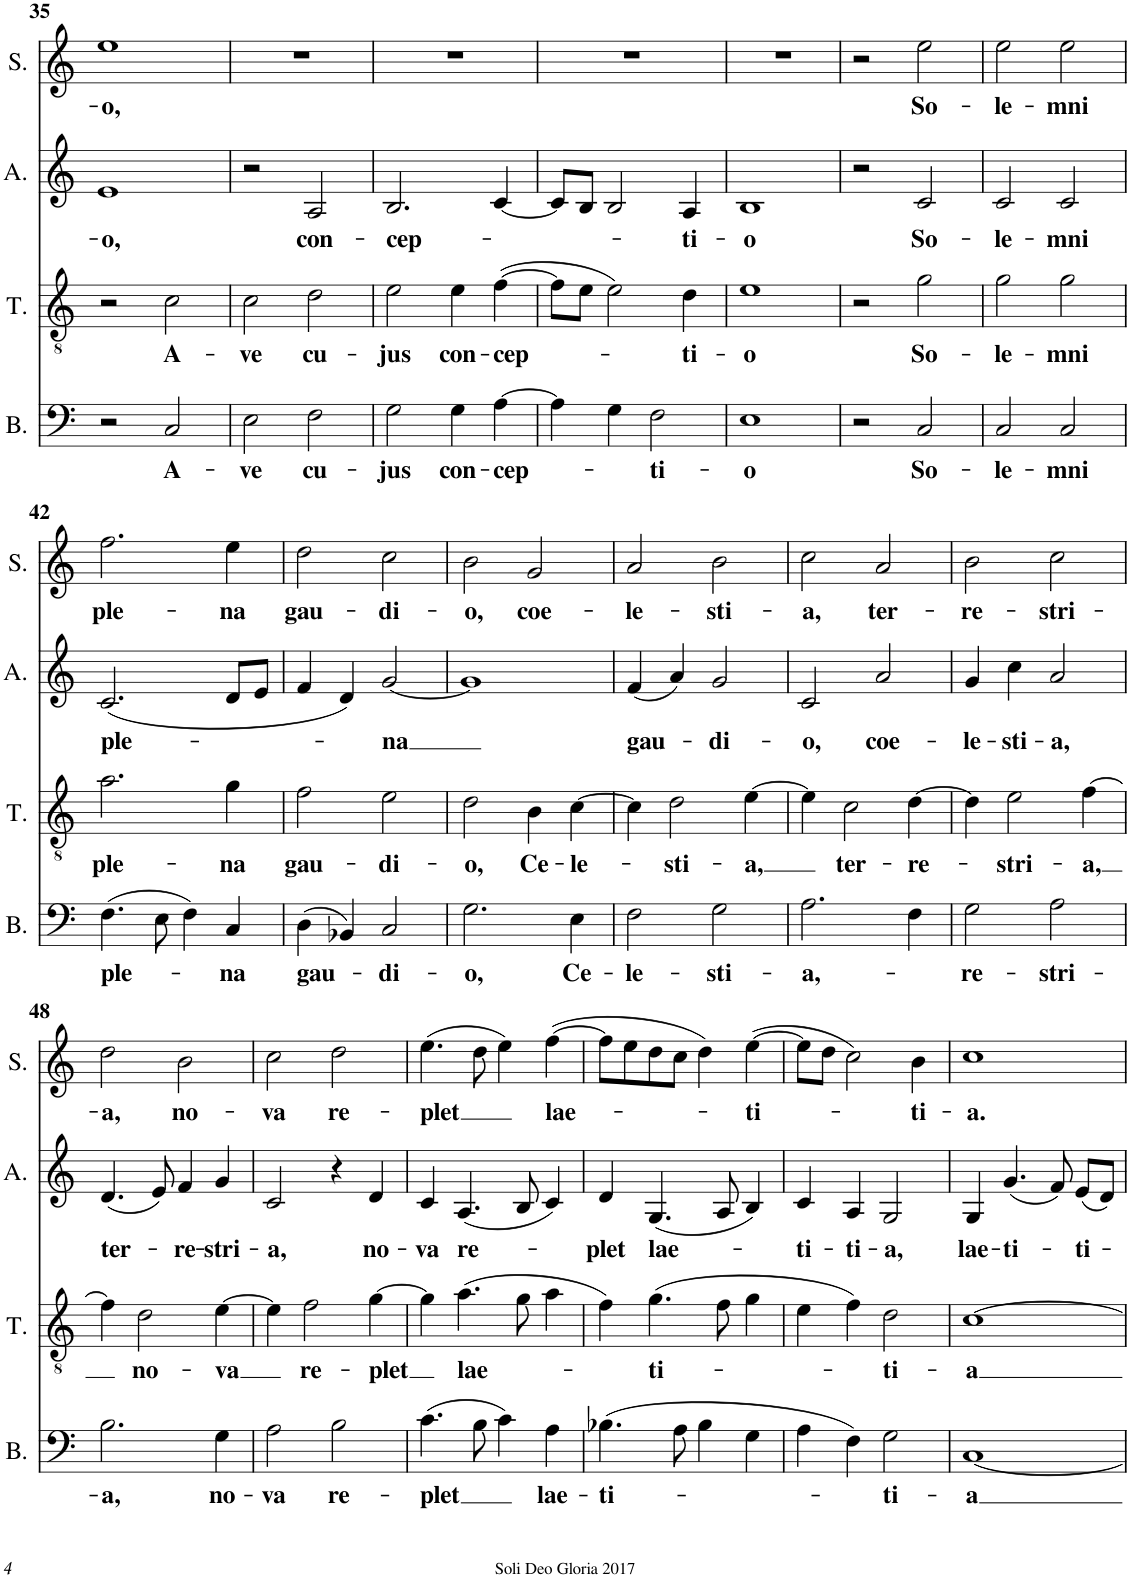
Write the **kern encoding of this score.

**kern	**text	**kern	**text	**kern	**text	**kern	**text
*part4	*part4	*part3	*part3	*part2	*part2	*part1	*part1
*staff4	*staff4	*staff3	*staff3	*staff2	*staff2	*staff1	*staff1
*I"Basse	*	*I"Ténor	*	*I"Alto	*	*I"Soprano	*
*I'B.	*	*I'T.	*	*I'A.	*	*I'S.	*
!!LO:PB:g=z
*clefF4	*	*clefGv2	*	*clefG2	*	*clefG2	*
*k[]	*	*k[]	*	*k[]	*	*k[]	*
*M2/2	*	*M2/2	*	*M2/2	*	*M2/2	*
*met(c|)	*	*met(c|)	*	*met(c|)	*	*met(c|)	*
=35	=35	=35	=35	=35	=35	=35	=35
!	!	!	!	!	!LO:LY:b	!	!LO:LY:b
2r	.	2r	.	1e	-o,	1ee	-o,
!	!LO:LY:b	!	!LO:LY:b	!	!	!	!
2C/	A-	2c\	A-	.	.	.	.
=36	=36	=36	=36	=36	=36	=36	=36
!	!LO:LY:b	!	!LO:LY:b	!	!	!	!
2E\	-ve	2c\	-ve	2r	.	1r	.
!	!LO:LY:b	!	!LO:LY:b	!	!LO:LY:b	!	!
2F\	cu-	2d\	cu-	2A/	con-	.	.
=37	=37	=37	=37	=37	=37	=37	=37
!	!LO:LY:b	!	!LO:LY:b	!	!LO:LY:b	!	!
2G\	-jus	2e\	-jus	2.B/	-cep-	1r	.
!	!LO:LY:b	!	!LO:LY:b	!	!	!	!
4G\	con-	4e\	con-	.	.	.	.
!	!LO:LY:b	!	!LO:LY:b	!	!	!	!
[4A\	-cep-	([4f\	-cep-	[4c/	.	.	.
=38	=38	=38	=38	=38	=38	=38	=38
4A\]	.	8f\L]	.	8c/L]	.	1r	.
.	.	8e\J	.	8B/J	.	.	.
4G\	.	2e\)	.	2B/	.	.	.
!	!LO:LY:b	!	!	!	!	!	!
2F\	-ti-	.	.	.	.	.	.
!	!	!	!LO:LY:b	!	!LO:LY:b	!	!
.	.	4d\	-ti-	4A/	-ti-	.	.
=39	=39	=39	=39	=39	=39	=39	=39
!	!LO:LY:b	!	!LO:LY:b	!	!LO:LY:b	!	!
1E	-o	1e	-o	1B	-o	1r	.
=40	=40	=40	=40	=40	=40	=40	=40
2r	.	2r	.	2r	.	2r	.
!	!LO:LY:b	!	!LO:LY:b	!	!LO:LY:b	!	!LO:LY:b
2C/	So-	2g\	So-	2c/	So-	2ee\	So-
=41	=41	=41	=41	=41	=41	=41	=41
!	!LO:LY:b	!	!LO:LY:b	!	!LO:LY:b	!	!LO:LY:b
2C/	-le-	2g\	-le-	2c/	-le-	2ee\	-le-
!	!LO:LY:b	!	!LO:LY:b	!	!LO:LY:b	!	!LO:LY:b
2C/	-mni	2g\	-mni	2c/	-mni	2ee\	-mni
!!LO:LB:g=z
=42	=42	=42	=42	=42	=42	=42	=42
!	!LO:LY:b	!	!LO:LY:b	!	!LO:LY:b	!	!LO:LY:b
(4.F\	ple-	2.a\	ple-	(2.c/	ple-	2.ff\	ple-
8E\	.	.	.	.	.	.	.
4F\)	.	.	.	.	.	.	.
!	!LO:LY:b	!	!LO:LY:b	!	!	!	!LO:LY:b
4C/	-na	4g\	-na	8d/L	.	4ee\	-na
.	.	.	.	8e/J	.	.	.
=43	=43	=43	=43	=43	=43	=43	=43
!	!LO:LY:b	!	!LO:LY:b	!	!	!	!LO:LY:b
(4D\	gau-	2f\	gau-	4f/	.	2dd\	gau-
4BB-X/)	.	.	.	4d/)	.	.	.
!	!LO:LY:b	!	!LO:LY:b	!	!LO:LY:b	!	!LO:LY:b
2C/	-di-	2e\	-di-	[2g/	-na	2cc\	-di-
=44	=44	=44	=44	=44	=44	=44	=44
!	!LO:LY:b	!	!LO:LY:b	!	!	!	!LO:LY:b
2.G\	-o,	2d\	-o,	1g]	.	2b\	-o,
!	!	!	!LO:LY:b	!	!	!	!LO:LY:b
.	.	4B\	Ce-	.	.	2g/	coe-
!	!LO:LY:b	!	!LO:LY:b	!	!	!	!
4E\	Ce-	[4c\	-le-	.	.	.	.
=45	=45	=45	=45	=45	=45	=45	=45
!	!LO:LY:b	!	!	!	!LO:LY:b	!	!LO:LY:b
2F\	-le-	4c\]	.	(4f/	gau-	2a/	-le-
!	!	!	!LO:LY:b	!	!	!	!
.	.	2d\	-sti-	4a/)	.	.	.
!	!LO:LY:b	!	!	!	!LO:LY:b	!	!LO:LY:b
2G\	-sti-	.	.	2g/	-di-	2b\	-sti-
!	!	!	!LO:LY:b	!	!	!	!
.	.	[4e\	-a,	.	.	.	.
=46	=46	=46	=46	=46	=46	=46	=46
!	!LO:LY:b	!	!	!	!LO:LY:b	!	!LO:LY:b
2.A\	-a,-	4e\]	.	2c/	-o,	2cc\	-a,
!	!	!	!LO:LY:b	!	!	!	!
.	.	2c\	ter-	.	.	.	.
!	!	!	!	!	!LO:LY:b	!	!LO:LY:b
.	.	.	.	2a/	coe-	2a/	ter-
!	!	!	!LO:LY:b	!	!	!	!
4F\	.	[4d\	-re-	.	.	.	.
=47	=47	=47	=47	=47	=47	=47	=47
!	!LO:LY:b	!	!	!	!LO:LY:b	!	!LO:LY:b
2G\	-re-	4d\]	.	4g/	-le-	2b\	-re-
!	!	!	!LO:LY:b	!	!LO:LY:b	!	!
.	.	2e\	-stri-	4cc\	-sti-	.	.
!	!LO:LY:b	!	!	!	!LO:LY:b	!	!LO:LY:b
2A\	-stri-	.	.	2a/	-a,	2cc\	-stri-
!	!	!	!LO:LY:b	!	!	!	!
.	.	[4f\	-a,	.	.	.	.
!!LO:LB:g=z
=48	=48	=48	=48	=48	=48	=48	=48
!	!LO:LY:b	!	!	!	!LO:LY:b	!	!LO:LY:b
2.B\	-a,	4f\]	.	(4.d/	ter-	2dd\	-a,
!	!	!	!LO:LY:b	!	!	!	!
.	.	2d\	no-	.	.	.	.
.	.	.	.	8e/)	.	.	.
!	!	!	!	!	!LO:LY:b	!	!LO:LY:b
.	.	.	.	4f/	-re-	2b\	no-
!	!LO:LY:b	!	!LO:LY:b	!	!LO:LY:b	!	!
4G\	no-	[4e\	-va	4g/	-stri-	.	.
=49	=49	=49	=49	=49	=49	=49	=49
!	!LO:LY:b	!	!	!	!LO:LY:b	!	!LO:LY:b
2A\	-va	4e\]	.	2c/	-a,	2cc\	-va
!	!	!	!LO:LY:b	!	!	!	!
.	.	2f\	re-	.	.	.	.
!	!LO:LY:b	!	!	!	!	!	!LO:LY:b
2B\	re-	.	.	4r	.	2dd\	re-
!	!	!	!LO:LY:b	!	!LO:LY:b	!	!
.	.	[4g\	-plet	4d/	no-	.	.
=50	=50	=50	=50	=50	=50	=50	=50
!	!LO:LY:b	!	!	!	!LO:LY:b	!	!LO:LY:b
(4.c\	-plet	4g\]	.	4c/	-va	(4.ee\	-plet
!	!	!	!LO:LY:b	!	!LO:LY:b	!	!
.	.	(4.a\	lae-	(4.A/	re-	.	.
8B\	.	.	.	.	.	8dd\	.
4c\)	.	.	.	.	.	4ee\)	.
.	.	8g\	.	8B/	.	.	.
!	!LO:LY:b	!	!	!	!	!	!LO:LY:b
4A\	lae-	4a\	.	4c/)	.	([4ff\	lae-
=51	=51	=51	=51	=51	=51	=51	=51
!	!LO:LY:b	!	!	!	!LO:LY:b	!	!
(4.B-X\	-ti-	4f\)	.	4d/	-plet	8ff\L]	.
.	.	.	.	.	.	8ee\	.
!	!	!	!LO:LY:b	!	!LO:LY:b	!	!
.	.	(4.g\	-ti-	(4.G/	lae-	8dd\	.
8A\	.	.	.	.	.	8cc\J	.
4B-\	.	.	.	.	.	4dd\)	.
.	.	8f\	.	8A/	.	.	.
!	!	!	!	!	!	!	!LO:LY:b
4G\	.	4g\	.	4B/)	.	([4ee\	-ti-
=52	=52	=52	=52	=52	=52	=52	=52
!	!	!	!	!	!LO:LY:b	!	!
4A\	.	4e\	.	4c/	-ti-	8ee\L]	.
.	.	.	.	.	.	8dd\J	.
!	!	!	!	!	!LO:LY:b	!	!
4F\)	.	4f\)	.	4A/	-ti-	2cc\)	.
!	!LO:LY:b	!	!LO:LY:b	!	!LO:LY:b	!	!
2G\	-ti-	2d\	-ti-	2G/	-a,	.	.
!	!	!	!	!	!	!	!LO:LY:b
.	.	.	.	.	.	4b\	-ti-
=53	=53	=53	=53	=53	=53	=53	=53
!	!LO:LY:b	!	!LO:LY:b	!	!LO:LY:b	!	!LO:LY:b
[1C	-a	[1c	-a	4G/	lae-	1cc	-a.
!	!	!	!	!	!LO:LY:b	!	!
.	.	.	.	(4.g/	-ti-	.	.
.	.	.	.	8f/)	.	.	.
!	!	!	!	!	!LO:LY:b	!	!
.	.	.	.	(8e/L	-ti-	.	.
.	.	.	.	8d/J)	.	.	.
=	=	=	=	=	=	=	=
*-	*-	*-	*-	*-	*-	*-	*-
